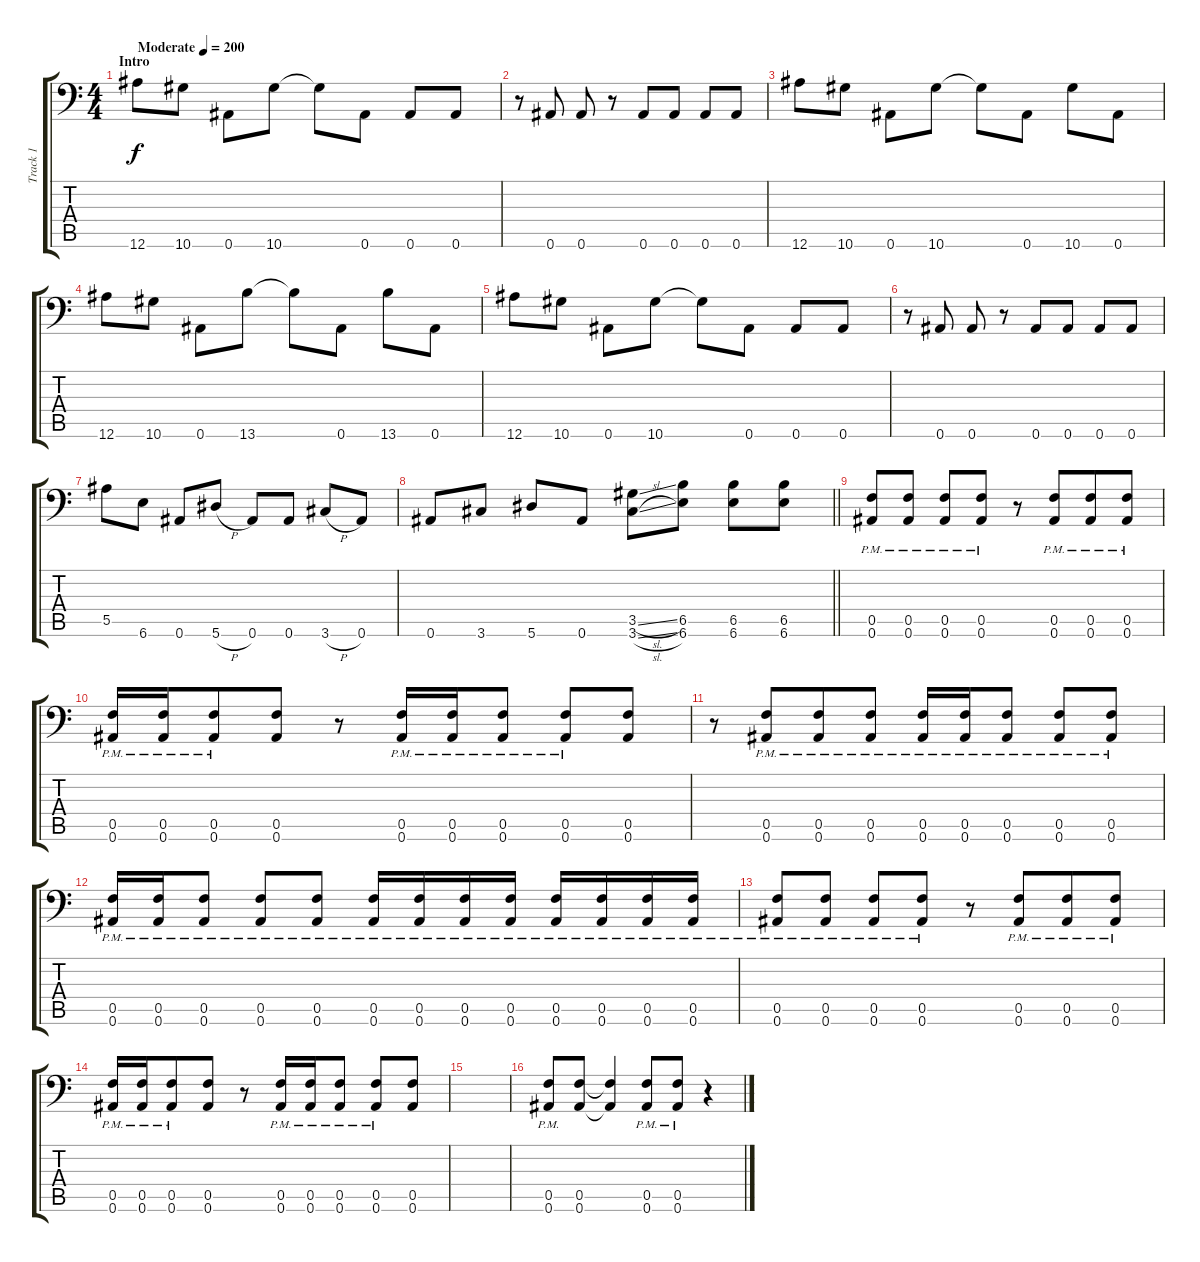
\track ("Track 1" "Track 1") {instrument distortionguitar}
\staff {score tabs}
\tuning (C4 G3 Eb3 Bb2 F2 Bb1) {hide}
\ts (4 4)
\section ("" "Intro")
\tempo (200 "Moderate")
\clef f4
\ks c
12.6.8{dy f instrument distortionguitar} 10.6.8 0.6.8 10.6.8 10.6{t}.8 0.6.8 0.6.8 0.6.8 |
r.8 0.6.8 0.6.8 r.8 0.6.8 0.6.8 0.6.8 0.6.8 |
12.6.8 10.6.8 0.6.8 10.6.8 10.6{t}.8 0.6.8 10.6.8 0.6.8 |
12.6.8 10.6.8 0.6.8 13.6.8 13.6{t}.8 0.6.8 13.6.8 0.6.8 |
12.6.8 10.6.8 0.6.8 10.6.8 10.6{t}.8 0.6.8 0.6.8 0.6.8 |
r.8 0.6.8 0.6.8 r.8 0.6.8 0.6.8 0.6.8 0.6.8 |
5.5.8 6.6.8 0.6.8 5.6{h}.8 0.6.8 0.6.8 3.6{h}.8 0.6.8 |
\barLineRight lightlight
0.6.8 3.6.8 5.6.8 0.6.8 (3.5{sl} 3.6{sl}).8 (6.5 6.6).8 (6.5 6.6).8 (6.5 6.6).8 |
\section ("" "")
(0.5{pm} 0.6{pm}).8 (0.5{pm} 0.6{pm}).8 (0.5{pm} 0.6{pm}).8 (0.5{pm} 0.6{pm}).8 r.8 (0.5{pm} 0.6{pm}).8{beam merge} (0.5{pm} 0.6{pm}).8 (0.5{pm} 0.6{pm}).8 |
(0.5{pm} 0.6{pm}).16 (0.5{pm} 0.6{pm}).16 (0.5{pm} 0.6{pm}).8{beam merge} (0.5 0.6).8 r.8 (0.5{pm} 0.6{pm}).16 (0.5{pm} 0.6{pm}).16 (0.5{pm} 0.6{pm}).8 (0.5{pm} 0.6{pm}).8 (0.5 0.6).8 |
r.8 (0.5{pm} 0.6{pm}).8{beam merge} (0.5{pm} 0.6{pm}).8 (0.5{pm} 0.6{pm}).8 (0.5{pm} 0.6{pm}).16 (0.5{pm} 0.6{pm}).16 (0.5{pm} 0.6{pm}).8 (0.5{pm} 0.6{pm}).8 (0.5{pm} 0.6{pm}).8 |
(0.5{pm} 0.6{pm}).16 (0.5{pm} 0.6{pm}).16 (0.5{pm} 0.6{pm}).8 (0.5{pm} 0.6{pm}).8 (0.5{pm} 0.6{pm}).8 (0.5{pm} 0.6{pm}).16 (0.5{pm} 0.6{pm}).16 (0.5{pm} 0.6{pm}).16 (0.5{pm} 0.6{pm}).16 (0.5{pm} 0.6{pm}).16 (0.5{pm} 0.6{pm}).16 (0.5{pm} 0.6{pm}).16 (0.5{pm} 0.6{pm}).16 |
(0.5{pm} 0.6{pm}).8 (0.5{pm} 0.6{pm}).8 (0.5{pm} 0.6{pm}).8 (0.5{pm} 0.6{pm}).8 r.8 (0.5{pm} 0.6{pm}).8{beam merge} (0.5{pm} 0.6{pm}).8 (0.5{pm} 0.6{pm}).8 |
(0.5{pm} 0.6{pm}).16 (0.5{pm} 0.6{pm}).16 (0.5{pm} 0.6{pm}).8{beam merge} (0.5 0.6).8 r.8 (0.5{pm} 0.6{pm}).16 (0.5{pm} 0.6{pm}).16 (0.5{pm} 0.6{pm}).8 (0.5{pm} 0.6{pm}).8 (0.5 0.6).8 |
|
(0.5{pm} 0.6{pm}).8 (0.5 0.6).8 (0.5{t} 0.6{t}).4 (0.5{pm} 0.6{pm}).8 (0.5{pm} 0.6{pm}).8 r.4
